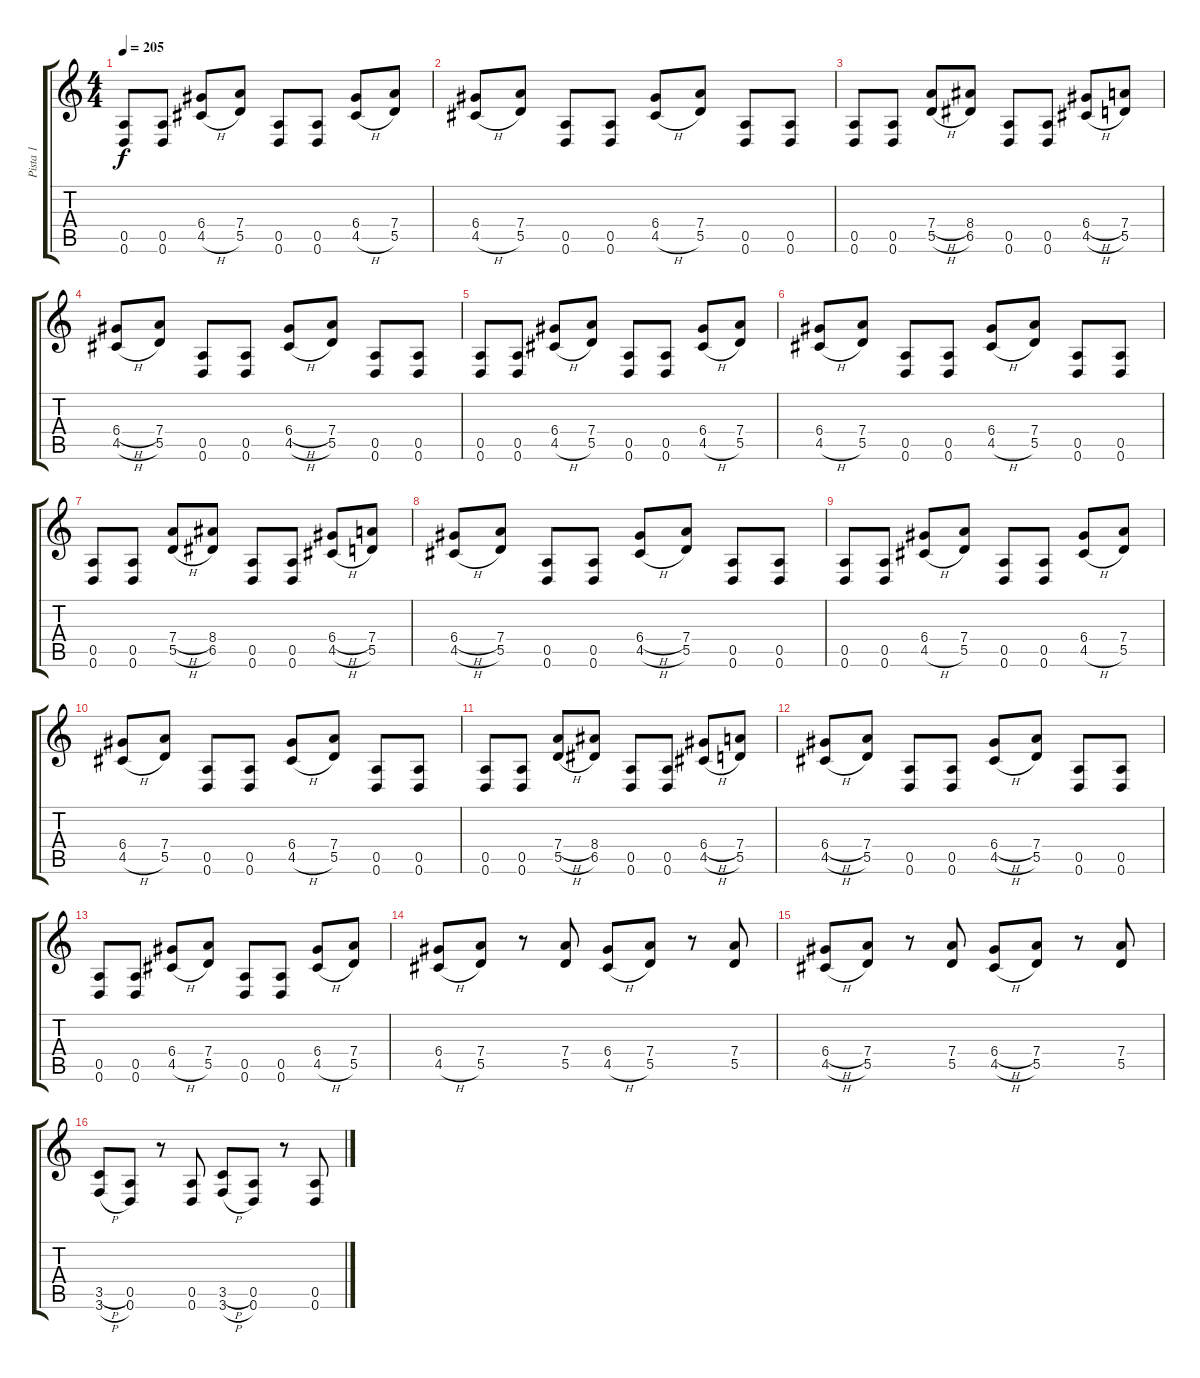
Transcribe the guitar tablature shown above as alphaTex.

\track ("Pista 1" "Pista 1") {instrument overdrivenguitar}
\staff {score tabs}
\tuning (E4 B3 G3 D3 A2 D2) {hide}
\ts (4 4)
\tempo 205
\clef g2
\ks c
(0.5 0.6).8{dy f} (0.5 0.6).8 (6.4 4.5{h}).8 (7.4 5.5).8 (0.5 0.6).8 (0.5 0.6).8 (6.4 4.5{h}).8 (7.4 5.5).8 |
(6.4 4.5{h}).8 (7.4 5.5).8 (0.5 0.6).8 (0.5 0.6).8 (6.4 4.5{h}).8 (7.4 5.5).8 (0.5 0.6).8 (0.5 0.6).8 |
(0.5 0.6).8 (0.5 0.6).8 (7.4{h} 5.5{h}).8 (8.4 6.5).8 (0.5 0.6).8 (0.5 0.6).8 (6.4{h} 4.5{h}).8 (7.4 5.5).8 |
(6.4{h} 4.5{h}).8 (7.4 5.5).8 (0.5 0.6).8 (0.5 0.6).8 (6.4{h} 4.5{h}).8 (7.4 5.5).8 (0.5 0.6).8 (0.5 0.6).8 |
(0.5 0.6).8 (0.5 0.6).8 (6.4 4.5{h}).8 (7.4 5.5).8 (0.5 0.6).8 (0.5 0.6).8 (6.4 4.5{h}).8 (7.4 5.5).8 |
(6.4 4.5{h}).8 (7.4 5.5).8 (0.5 0.6).8 (0.5 0.6).8 (6.4 4.5{h}).8 (7.4 5.5).8 (0.5 0.6).8 (0.5 0.6).8 |
(0.5 0.6).8 (0.5 0.6).8 (7.4{h} 5.5{h}).8 (8.4 6.5).8 (0.5 0.6).8 (0.5 0.6).8 (6.4{h} 4.5{h}).8 (7.4 5.5).8 |
(6.4{h} 4.5{h}).8 (7.4 5.5).8 (0.5 0.6).8 (0.5 0.6).8 (6.4{h} 4.5{h}).8 (7.4 5.5).8 (0.5 0.6).8 (0.5 0.6).8 |
(0.5 0.6).8 (0.5 0.6).8 (6.4 4.5{h}).8 (7.4 5.5).8 (0.5 0.6).8 (0.5 0.6).8 (6.4 4.5{h}).8 (7.4 5.5).8 |
(6.4 4.5{h}).8 (7.4 5.5).8 (0.5 0.6).8 (0.5 0.6).8 (6.4 4.5{h}).8 (7.4 5.5).8 (0.5 0.6).8 (0.5 0.6).8 |
(0.5 0.6).8 (0.5 0.6).8 (7.4{h} 5.5{h}).8 (8.4 6.5).8 (0.5 0.6).8 (0.5 0.6).8 (6.4{h} 4.5{h}).8 (7.4 5.5).8 |
(6.4{h} 4.5{h}).8 (7.4 5.5).8 (0.5 0.6).8 (0.5 0.6).8 (6.4{h} 4.5{h}).8 (7.4 5.5).8 (0.5 0.6).8 (0.5 0.6).8 |
(0.5 0.6).8 (0.5 0.6).8 (6.4 4.5{h}).8 (7.4 5.5).8 (0.5 0.6).8 (0.5 0.6).8 (6.4 4.5{h}).8 (7.4 5.5).8 |
(6.4 4.5{h}).8 (7.4 5.5).8 r.8 (7.4 5.5).8 (6.4 4.5{h}).8 (7.4 5.5).8 r.8 (7.4 5.5).8 |
(6.4{h} 4.5{h}).8 (7.4 5.5).8 r.8 (7.4 5.5).8 (6.4{h} 4.5{h}).8 (7.4 5.5).8 r.8 (7.4 5.5).8 |
(3.5{h} 3.6{h}).8 (0.5 0.6).8 r.8 (0.5 0.6).8 (3.5{h} 3.6{h}).8 (0.5 0.6).8 r.8 (0.5 0.6).8
